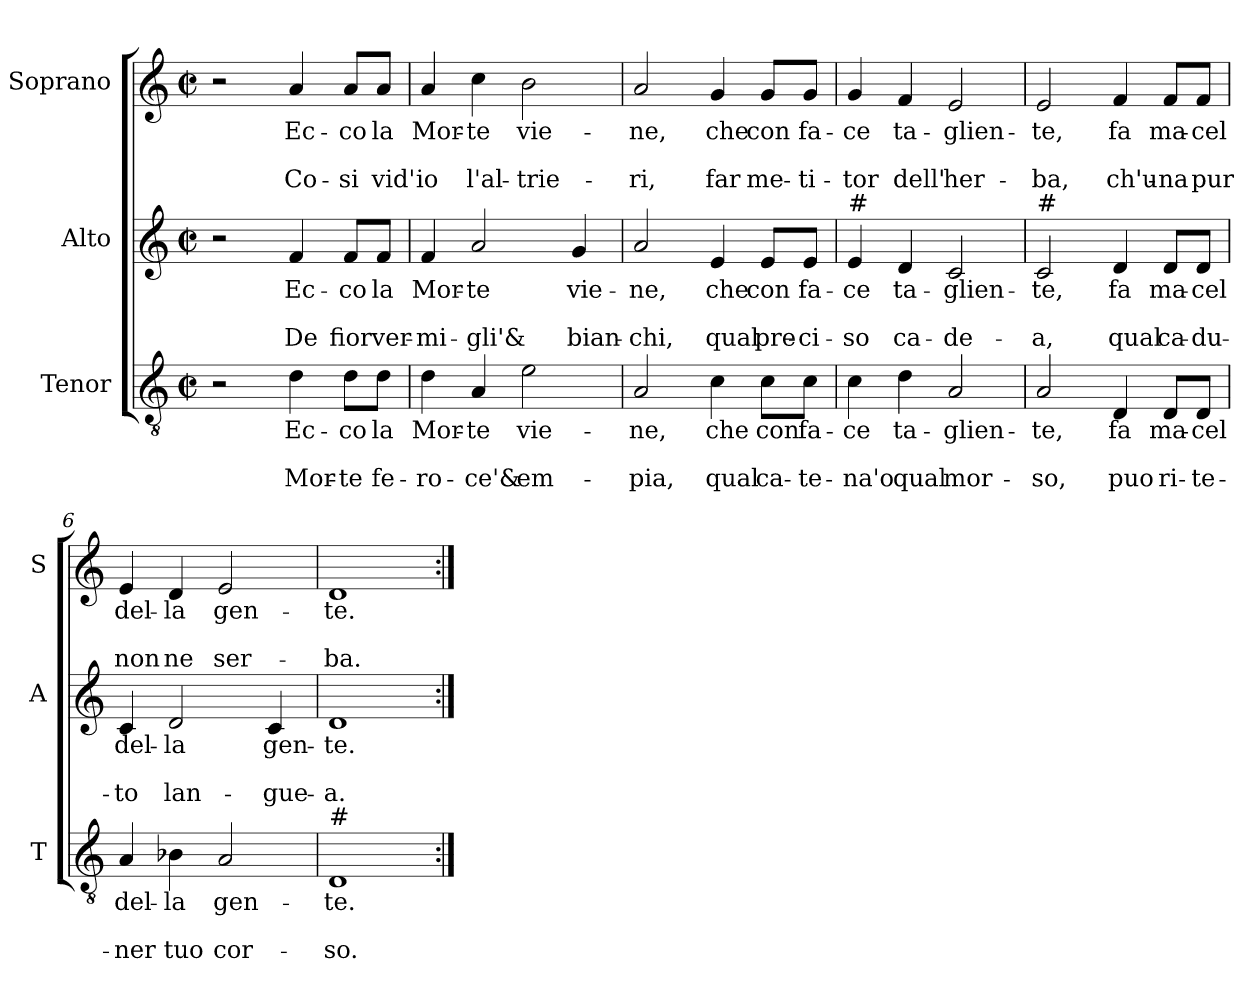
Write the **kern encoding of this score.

**kern	**text	**text	**text	**kern	**text	**text	**text	**kern	**text	**text	**text
*part3	*part3	*part3	*part3	*part2	*part2	*part2	*part2	*part1	*part1	*part1	*part1
*staff3	*staff3	*staff3	*staff3	*staff2	*staff2	*staff2	*staff2	*staff1	*staff1	*staff1	*staff1
*I"Tenor	*	*	*	*I"Alto	*	*	*	*I"Soprano	*	*	*
*I'T	*	*	*	*I'A	*	*	*	*I'S	*	*	*
*clefGv2	*	*	*	*clefG2	*	*	*	*clefG2	*	*	*
*k[]	*	*	*	*k[]	*	*	*	*k[]	*	*	*
*C:	*	*	*	*C:	*	*	*	*C:	*	*	*
*M2/2	*	*	*	*M2/2	*	*	*	*M2/2	*	*	*
*met(c|)	*	*	*	*met(c|)	*	*	*	*met(c|)	*	*	*
=1	=1	=1	=1	=1	=1	=1	=1	=1	=1	=1	=1
2r	.	.	.	2r	.	.	.	2r	.	.	.
!	!LO:LY:b	!	!LO:LY:b	!	!LO:LY:b	!	!LO:LY:b	!	!LO:LY:b	!	!LO:LY:b
4d\	Ec-	.	Mor-	4f/	Ec-	.	De	4a/	Ec-	.	Co-
!	!LO:LY:b	!	!LO:LY:b	!	!LO:LY:b	!	!LO:LY:b	!	!LO:LY:b	!	!LO:LY:b
8d\L	-co	.	-te	8f/L	-co	.	fior	8a/L	-co	.	-si
!	!LO:LY:b	!	!LO:LY:b	!	!LO:LY:b	!	!LO:LY:b	!	!LO:LY:b	!	!LO:LY:b
8d\J	la	.	fe-	8f/J	la	.	ver-	8a/J	la	.	vid'
=2	=2	=2	=2	=2	=2	=2	=2	=2	=2	=2	=2
!	!LO:LY:b	!	!LO:LY:b	!	!LO:LY:b	!	!LO:LY:b	!	!LO:LY:b	!	!LO:LY:b
4d\	Mor-	.	-ro-	4f/	Mor-	.	-mi-	4a/	Mor-	.	io
!	!LO:LY:b	!	!LO:LY:b	!	!LO:LY:b	!	!LO:LY:b	!	!LO:LY:b	!	!LO:LY:b
4A/	-te	.	-ce'&	2a/	-te	.	-gli'&	4cc\	-te	.	l'al-
!	!LO:LY:b	!	!LO:LY:b	!	!	!	!	!	!LO:LY:b	!	!LO:LY:b
2e\	vie-	.	em-	.	.	.	.	2b\	vie-	.	-trie-
!	!	!	!	!	!LO:LY:b	!	!LO:LY:b	!	!	!	!
.	.	.	.	4g/	vie-	.	bian-	.	.	.	.
=3	=3	=3	=3	=3	=3	=3	=3	=3	=3	=3	=3
!	!LO:LY:b	!	!LO:LY:b	!	!LO:LY:b	!	!LO:LY:b	!	!LO:LY:b	!	!LO:LY:b
2A/	-ne,	.	-pia,	2a/	-ne,	.	-chi,	2a/	-ne,	.	-ri,
!	!LO:LY:b	!	!LO:LY:b	!	!LO:LY:b	!	!LO:LY:b	!	!LO:LY:b	!	!LO:LY:b
4c\	che	.	qual	4e/	che	.	qual	4g/	che	.	far
!	!LO:LY:b	!	!LO:LY:b	!	!LO:LY:b	!	!LO:LY:b	!	!LO:LY:b	!	!LO:LY:b
8c\L	con	.	ca-	8e/L	con	.	pre-	8g/L	con	.	me-
!	!LO:LY:b	!	!LO:LY:b	!	!LO:LY:b	!	!LO:LY:b	!	!LO:LY:b	!	!LO:LY:b
8c\J	fa-	.	-te-	8e/J	fa-	.	-ci-	8g/J	fa-	.	-ti-
!!LO:LB:g=z
=4	=4	=4	=4	=4	=4	=4	=4	=4	=4	=4	=4
!	!	!	!	!LO:TX:a:t=#	!	!	!	!	!	!	!
!	!LO:LY:b	!	!LO:LY:b	!	!LO:LY:b	!	!LO:LY:b	!	!LO:LY:b	!	!LO:LY:b
4c\	-ce	.	-na'o	4e/	-ce	.	-so	4g/	-ce	.	-tor
!	!LO:LY:b	!	!LO:LY:b	!	!LO:LY:b	!	!LO:LY:b	!	!LO:LY:b	!	!LO:LY:b
4d\	ta-	.	qual	4d/	ta-	.	ca-	4f/	ta-	.	dell'
!	!LO:LY:b	!	!LO:LY:b	!	!LO:LY:b	!	!LO:LY:b	!	!LO:LY:b	!	!LO:LY:b
2A/	-glien-	.	mor-	2c/	-glien-	.	-de-	2e/	-glien-	.	her-
=5	=5	=5	=5	=5	=5	=5	=5	=5	=5	=5	=5
!	!	!	!	!LO:TX:a:t=#	!	!	!	!	!	!	!
!	!LO:LY:b	!	!LO:LY:b	!	!LO:LY:b	!	!LO:LY:b	!	!LO:LY:b	!	!LO:LY:b
2A/	-te,	.	-so,	2c/	-te,	.	-a,	2e/	-te,	.	-ba,
!	!LO:LY:b	!	!LO:LY:b	!	!LO:LY:b	!	!LO:LY:b	!	!LO:LY:b	!	!LO:LY:b
4D/	fa	.	puo	4d/	fa	.	qual	4f/	fa	.	ch'u-
!	!LO:LY:b	!	!LO:LY:b	!	!LO:LY:b	!	!LO:LY:b	!	!LO:LY:b	!	!LO:LY:b
8D/L	ma-	.	ri-	8d/L	ma-	.	ca-	8f/L	ma-	.	-na
!	!LO:LY:b	!	!LO:LY:b	!	!LO:LY:b	!	!LO:LY:b	!	!LO:LY:b	!	!LO:LY:b
8D/J	-cel	.	-te-	8d/J	-cel	.	-du-	8f/J	-cel	.	pur
=6	=6	=6	=6	=6	=6	=6	=6	=6	=6	=6	=6
!	!LO:LY:b	!	!LO:LY:b	!	!LO:LY:b	!	!LO:LY:b	!	!LO:LY:b	!	!LO:LY:b
4A/	del-	.	-ner	4c/	del-	.	-to	4e/	del-	.	non
!	!LO:LY:b	!	!LO:LY:b	!	!LO:LY:b	!	!LO:LY:b	!	!LO:LY:b	!	!LO:LY:b
4B-X\	-la	.	tuo	2d/	-la	.	lan-	4d/	-la	.	ne
!	!LO:LY:b	!	!LO:LY:b	!	!	!	!	!	!LO:LY:b	!	!LO:LY:b
2A/	gen-	.	cor-	.	.	.	.	2e/	gen-	.	ser-
!	!	!	!	!	!LO:LY:b	!	!LO:LY:b	!	!	!	!
.	.	.	.	4c/	gen-	.	-gue-	.	.	.	.
=7	=7	=7	=7	=7	=7	=7	=7	=7	=7	=7	=7
!LO:TX:a:t=#	!	!	!	!	!	!	!	!	!	!	!
!	!LO:LY:b	!	!LO:LY:b	!	!LO:LY:b	!	!LO:LY:b	!	!LO:LY:b	!	!LO:LY:b
1D	-te.	.	-so.	1d	-te.	.	-a.	1d	-te.	.	-ba.
=:|!	=:|!	=:|!	=:|!	=:|!	=:|!	=:|!	=:|!	=:|!	=:|!	=:|!	=:|!
*-	*-	*-	*-	*-	*-	*-	*-	*-	*-	*-	*-
